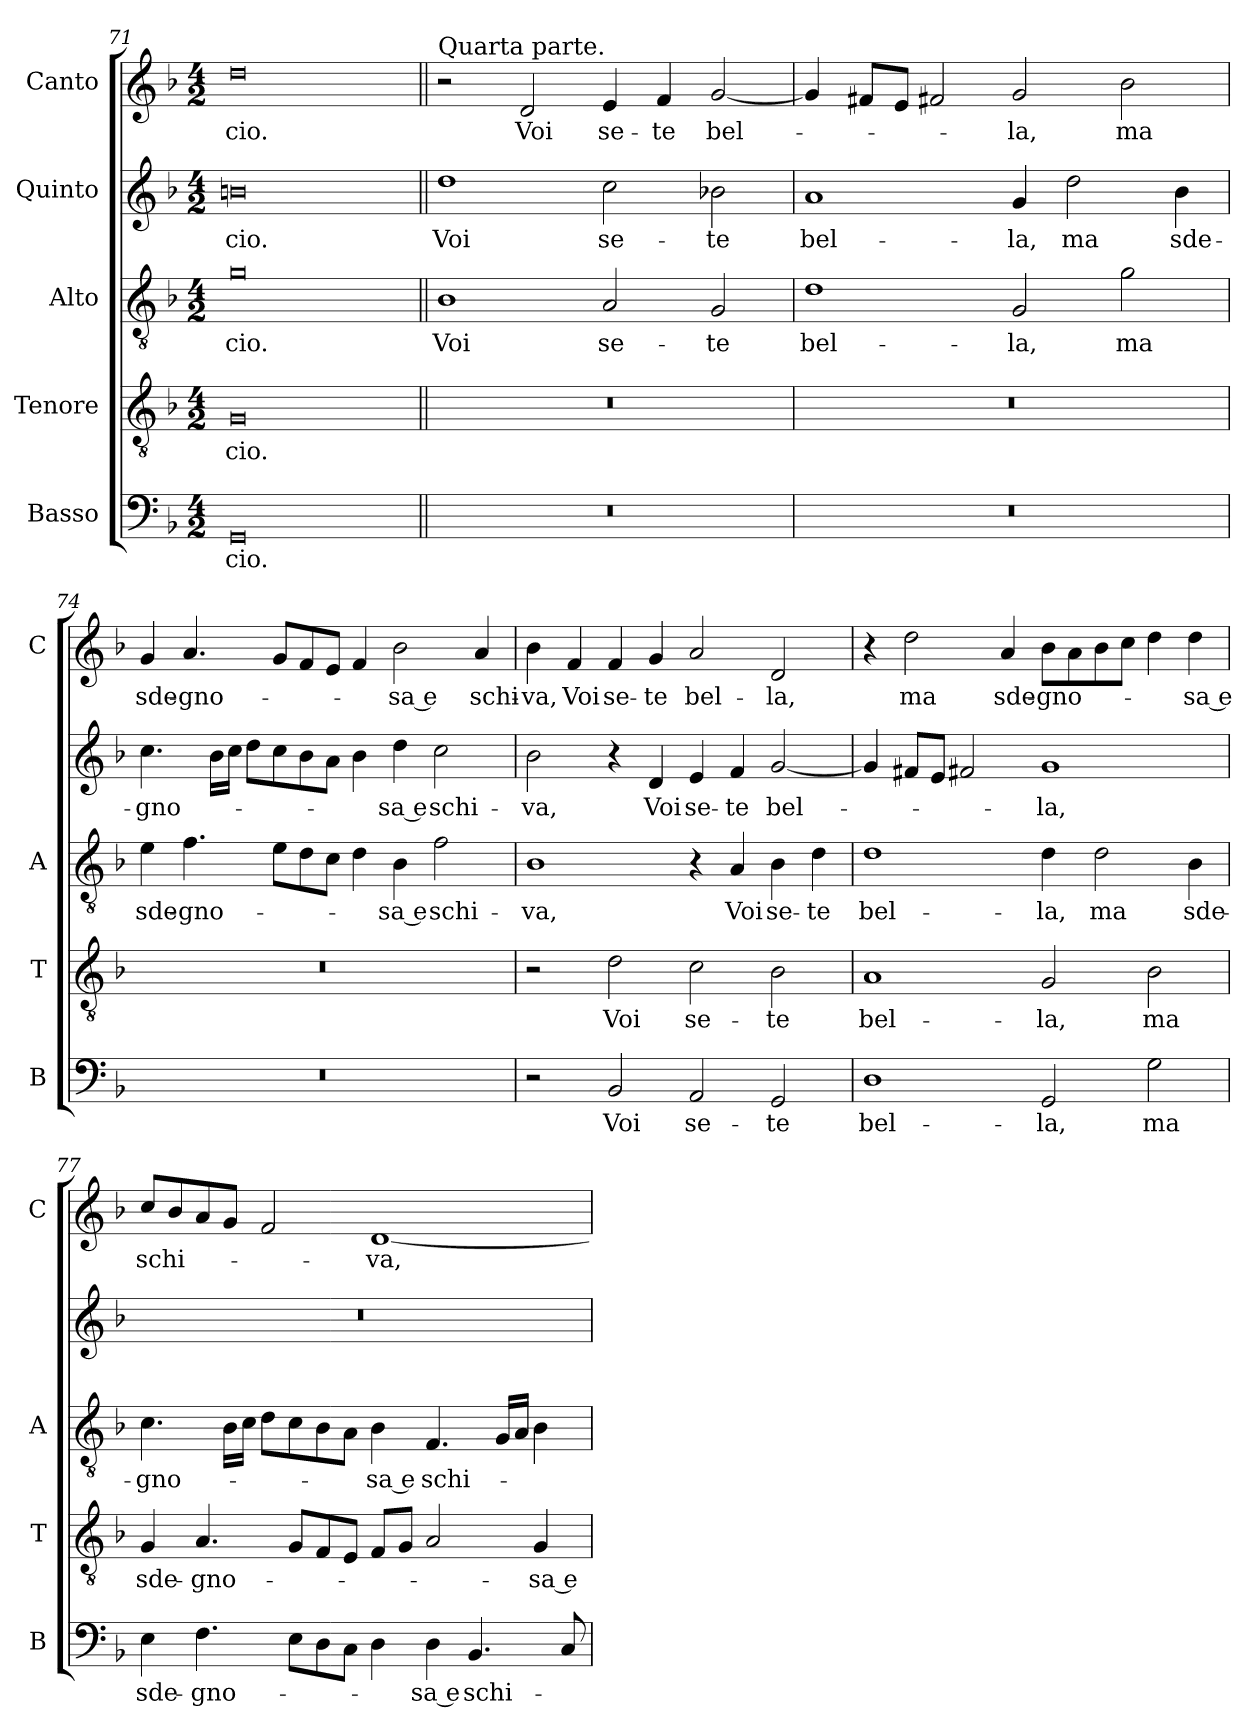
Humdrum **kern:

**kern	**text	**kern	**text	**kern	**text	**kern	**text	**kern	**text
*part5	*part5	*part4	*part4	*part3	*part3	*part2	*part2	*part1	*part1
*staff5	*staff5	*staff4	*staff4	*staff3	*staff3	*staff2	*staff2	*staff1	*staff1
*I"Basso	*	*I"Tenore	*	*I"Alto	*	*I"Quinto	*	*I"Canto	*
*I'B	*	*I'T	*	*I'A	*	*	*	*I'C	*
*clefF4	*	*clefGv2	*	*clefGv2	*	*clefG2	*	*clefG2	*
*k[b-]	*	*k[b-]	*	*k[b-]	*	*k[b-]	*	*k[b-]	*
*M4/2	*	*M4/2	*	*M4/2	*	*M4/2	*	*M4/2	*
=71	=71	=71	=71	=71	=71	=71	=71	=71	=71
0GG	-cio.	0G	-cio.	0g	-cio.	0bn	-cio.	0dd	-cio.
=72||	=72||	=72||	=72||	=72||	=72||	=72||	=72||	=72||	=72||
!	!	!	!	!	!	!	!	!LO:TX:a:t=Quarta parte.	!
0r	.	0r	.	1B-	Voi	1dd	Voi	2r	.
.	.	.	.	.	.	.	.	2d	Voi
.	.	.	.	2A	se-	2cc	se-	4e	se-
.	.	.	.	.	.	.	.	4f	-te
.	.	.	.	2G	-te	2b-X	-te	[2g	bel-
=73	=73	=73	=73	=73	=73	=73	=73	=73	=73
0r	.	0r	.	1d	bel-	1a	bel-	4g]	.
.	.	.	.	.	.	.	.	8f#XL	.
.	.	.	.	.	.	.	.	8eJ	.
.	.	.	.	.	.	.	.	2f#X	.
.	.	.	.	2G	-la,	4g	-la,	2g	-la,
.	.	.	.	.	.	2dd	ma	.	.
.	.	.	.	2g	ma	.	.	2b-	ma
.	.	.	.	.	.	4b-	sde-	.	.
=74	=74	=74	=74	=74	=74	=74	=74	=74	=74
0r	.	0r	.	4e	sde-	4.cc	-gno-	4g	sde-
.	.	.	.	4.f	-gno-	.	.	4.a	-gno-
.	.	.	.	.	.	16b-LL	.	.	.
.	.	.	.	.	.	16ccJJ	.	.	.
.	.	.	.	.	.	8ddL	.	.	.
.	.	.	.	8eL	.	8cc	.	8gL	.
.	.	.	.	8d	.	8b-	.	8f	.
.	.	.	.	8cJ	.	8aJ	.	8eJ	.
.	.	.	.	4d	.	4b-	.	4f	.
.	.	.	.	4B-	-sa e	4dd	-sa e	2b-	-sa e
.	.	.	.	2f	schi-	2cc	schi-	.	.
.	.	.	.	.	.	.	.	4a	schi-
=75	=75	=75	=75	=75	=75	=75	=75	=75	=75
2r	.	2r	.	1B-	-va,	2b-	-va,	4b-	-va,
.	.	.	.	.	.	.	.	4f	Voi
2BB-	Voi	2d	Voi	.	.	4r	.	4f	se-
.	.	.	.	.	.	4d	Voi	4g	-te
2AA	se-	2c	se-	4r	.	4e	se-	2a	bel-
.	.	.	.	4A	Voi	4f	-te	.	.
2GG	-te	2B-	-te	4B-	se-	[2g	bel-	2d	-la,
.	.	.	.	4d	-te	.	.	.	.
=76	=76	=76	=76	=76	=76	=76	=76	=76	=76
1D	bel-	1A	bel-	1d	bel-	4g]	.	4r	.
.	.	.	.	.	.	8f#XL	.	2dd	ma
.	.	.	.	.	.	8eJ	.	.	.
.	.	.	.	.	.	2f#X	.	.	.
.	.	.	.	.	.	.	.	4a	sde-
2GG	-la,	2G	-la,	4d	-la,	1g	-la,	8b-L	-gno-
.	.	.	.	.	.	.	.	8a	.
.	.	.	.	2d	ma	.	.	8b-	.
.	.	.	.	.	.	.	.	8ccJ	.
2G	ma	2B-	ma	.	.	.	.	4dd	.
.	.	.	.	4B-	sde-	.	.	4dd	-sa e
=77	=77	=77	=77	=77	=77	=77	=77	=77	=77
4E	sde-	4G	sde-	4.c	-gno-	0r	.	8ccL	schi-
.	.	.	.	.	.	.	.	8b-	.
4.F	-gno-	4.A	-gno-	.	.	.	.	8a	.
.	.	.	.	16B-LL	.	.	.	8gJ	.
.	.	.	.	16cJJ	.	.	.	.	.
.	.	.	.	8dL	.	.	.	2f	.
8EL	.	8GL	.	8c	.	.	.	.	.
8D	.	8F	.	8B-	.	.	.	.	.
8CJ	.	8EJ	.	8AJ	.	.	.	.	.
4D	.	8FL	.	4B-	-sa e	.	.	[1d	-va,
.	.	8GJ	.	.	.	.	.	.	.
4D	-sa e	2A	.	4.F	schi-	.	.	.	.
4.BB-	schi-	.	.	.	.	.	.	.	.
.	.	.	.	16GLL	.	.	.	.	.
.	.	.	.	16AJJ	.	.	.	.	.
.	.	4G	-sa e	4B-	.	.	.	.	.
8C	.	.	.	.	.	.	.	.	.
=	=	=	=	=	=	=	=	=	=
*-	*-	*-	*-	*-	*-	*-	*-	*-	*-
